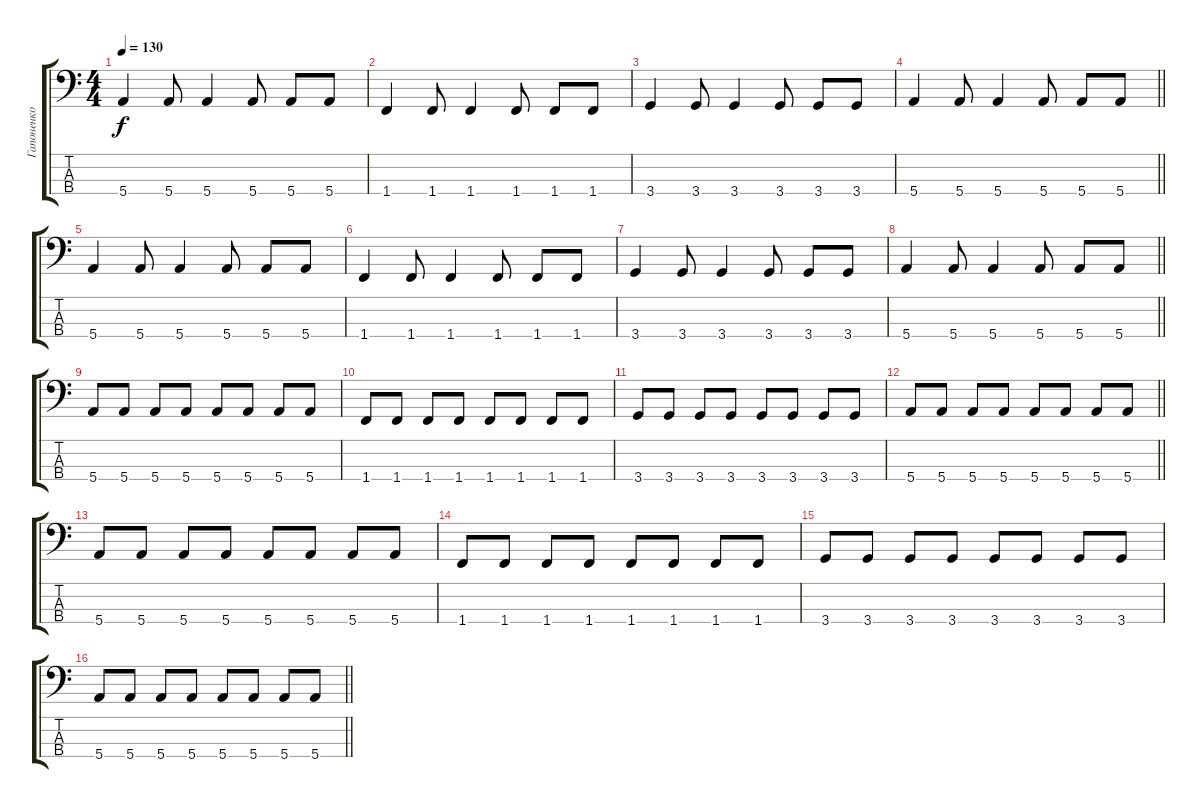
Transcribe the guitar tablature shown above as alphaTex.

\track ("Гапоненко Андрей" "Гапоненко ") {instrument acousticguitarsteel}
\staff {score tabs}
\tuning (G2 D2 A1 E1) {hide}
\ts (4 4)
\tempo 130
\clef f4
\ks c
5.4.4{dy f} 5.4.8 5.4.4 5.4.8 5.4.8 5.4.8 |
1.4.4 1.4.8 1.4.4 1.4.8 1.4.8 1.4.8 |
3.4.4 3.4.8 3.4.4 3.4.8 3.4.8 3.4.8 |
\barLineRight lightlight
5.4.4 5.4.8 5.4.4 5.4.8 5.4.8 5.4.8 |
5.4.4 5.4.8 5.4.4 5.4.8 5.4.8 5.4.8 |
1.4.4 1.4.8 1.4.4 1.4.8 1.4.8 1.4.8 |
3.4.4 3.4.8 3.4.4 3.4.8 3.4.8 3.4.8 |
\barLineRight lightlight
5.4.4 5.4.8 5.4.4 5.4.8 5.4.8 5.4.8 |
5.4.8 5.4.8 5.4.8 5.4.8 5.4.8 5.4.8 5.4.8 5.4.8 |
1.4.8 1.4.8 1.4.8 1.4.8 1.4.8 1.4.8 1.4.8 1.4.8 |
3.4.8 3.4.8 3.4.8 3.4.8 3.4.8 3.4.8 3.4.8 3.4.8 |
\barLineRight lightlight
5.4.8 5.4.8 5.4.8 5.4.8 5.4.8 5.4.8 5.4.8 5.4.8 |
5.4.8 5.4.8 5.4.8 5.4.8 5.4.8 5.4.8 5.4.8 5.4.8 |
1.4.8 1.4.8 1.4.8 1.4.8 1.4.8 1.4.8 1.4.8 1.4.8 |
3.4.8 3.4.8 3.4.8 3.4.8 3.4.8 3.4.8 3.4.8 3.4.8 |
\barLineRight lightlight
5.4.8 5.4.8 5.4.8 5.4.8 5.4.8 5.4.8 5.4.8 5.4.8
